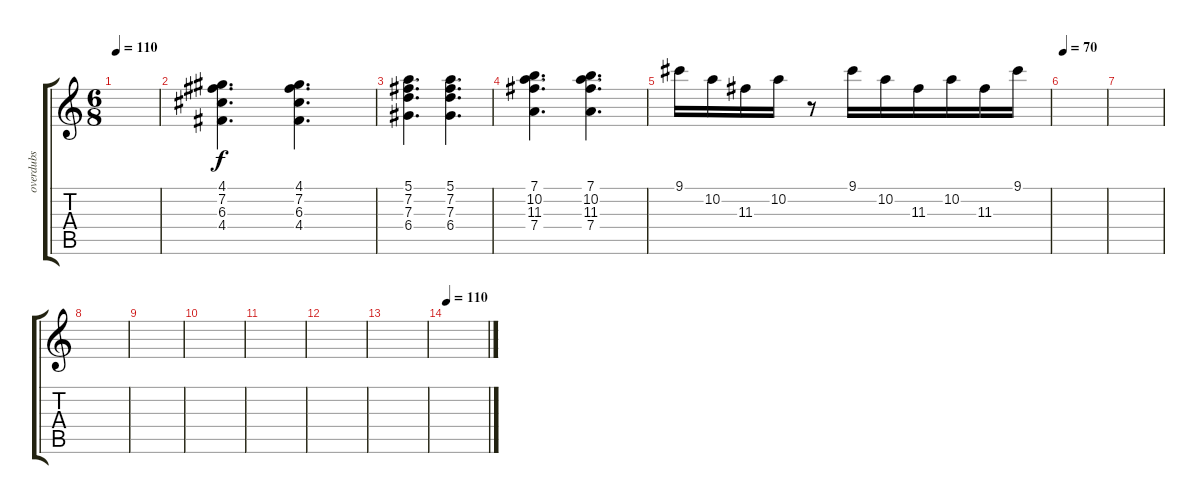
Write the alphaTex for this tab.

\track ("overdubs" "overdubs") {instrument distortionguitar}
\staff {score tabs}
\tuning (E4 B3 G3 D3 A2 E2) {hide}
\ts (6 8)
\tempo 110
\clef g2
\ks c
|
(4.1 7.2 6.3 4.4).4{d dy f volume 9} (4.1 7.2 6.3 4.4).4{d} |
(5.1 7.2 7.3 6.4).4{d} (5.1 7.2 7.3 6.4).4{d} |
(7.1 10.2 11.3 7.4).4{d} (7.1 10.2 11.3 7.4).4{d} |
9.1.16{volume 12} 10.2.16 11.3.16 10.2.16 r.8 9.1.16 10.2.16 11.3.16 10.2.16 11.3.16 9.1.16 |
\tempo 70
|
|
|
|
|
|
|
|
\tempo 110
